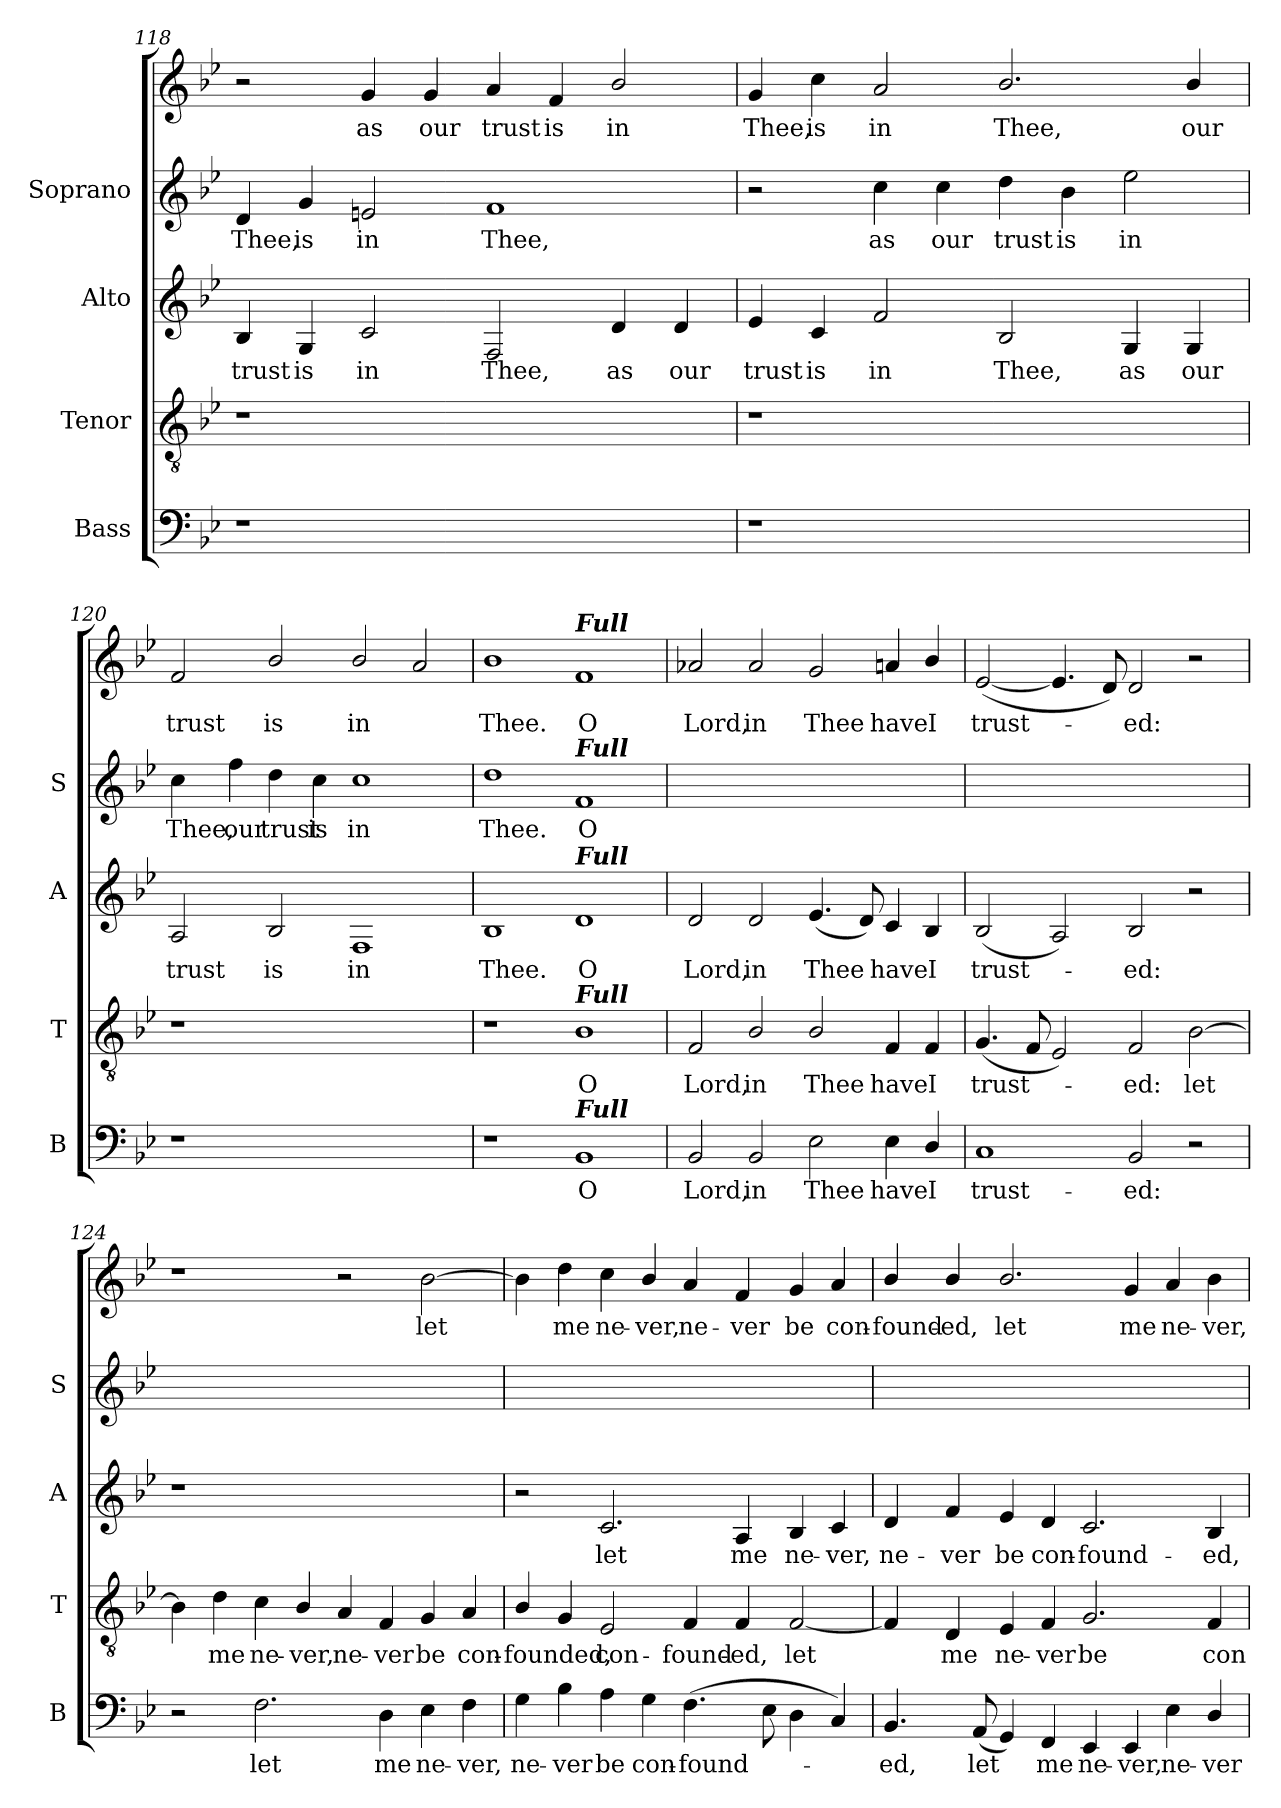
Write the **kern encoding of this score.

**kern	**text	**kern	**text	**kern	**text	**kern	**text	**kern	**text
*part4	*part4	*part3	*part3	*part2	*part2	*part1	*part1	*part1	*part1
*staff5	*staff5	*staff4	*staff4	*staff3	*staff3	*staff2	*staff2	*staff1	*staff1
*I"Bass	*	*I"Tenor	*	*I"Alto	*	*I"Soprano	*	*	*
*I'B	*	*I'T	*	*I'A	*	*I'S	*	*	*
!!LO:PB:g=z
*clefF4	*	*clefGv2	*	*clefG2	*	*clefG2	*	*clefG2	*
*k[b-e-]	*	*k[b-e-]	*	*k[b-e-]	*	*k[b-e-]	*	*k[b-e-]	*
*B-:	*	*B-:	*	*B-:	*	*B-:	*	*B-:	*
=118	=118	=118	=118	=118	=118	=118	=118	=118	=118
!	!	!	!	!	!LO:LY:b	!	!LO:LY:b	!	!
1r	.	1r	.	4B-/	trust	4d/	Thee,	2r	.
!	!	!	!	!	!LO:LY:b	!	!LO:LY:b	!	!
.	.	.	.	4G/	is	4g/	is	.	.
!	!	!	!	!	!LO:LY:b	!	!LO:LY:b	!	!LO:LY:b
.	.	.	.	2c/	in	2en/	in	4g/	as
!	!	!	!	!	!	!	!	!	!LO:LY:b
.	.	.	.	.	.	.	.	4g/	our
!	!	!	!	!	!LO:LY:b	!	!LO:LY:b	!	!LO:LY:b
1ryy	.	1ryy	.	2F/	Thee,	1f	Thee,	4a/	trust
!	!	!	!	!	!	!	!	!	!LO:LY:b
.	.	.	.	.	.	.	.	4f/	is
!	!	!	!	!	!LO:LY:b	!	!	!	!LO:LY:b
.	.	.	.	4d/	as	.	.	2b-/	in
!	!	!	!	!	!LO:LY:b	!	!	!	!
.	.	.	.	4d/	our	.	.	.	.
=119	=119	=119	=119	=119	=119	=119	=119	=119	=119
!	!	!	!	!	!LO:LY:b	!	!	!	!LO:LY:b
1r	.	1r	.	4e-/	trust	2r	.	4g/	Thee,
!	!	!	!	!	!LO:LY:b	!	!	!	!LO:LY:b
.	.	.	.	4c/	is	.	.	4cc\	is
!	!	!	!	!	!LO:LY:b	!	!LO:LY:b	!	!LO:LY:b
.	.	.	.	2f/	in	4cc\	as	2a/	in
!	!	!	!	!	!	!	!LO:LY:b	!	!
.	.	.	.	.	.	4cc\	our	.	.
!	!	!	!	!	!LO:LY:b	!	!LO:LY:b	!	!LO:LY:b
1ryy	.	1ryy	.	2B-/	Thee,	4dd\	trust	2.b-/	Thee,
!	!	!	!	!	!	!	!LO:LY:b	!	!
.	.	.	.	.	.	4b-\	is	.	.
!	!	!	!	!	!LO:LY:b	!	!LO:LY:b	!	!
.	.	.	.	4G/	as	2ee-\	in	.	.
!	!	!	!	!	!LO:LY:b	!	!	!	!LO:LY:b
.	.	.	.	4G/	our	.	.	4b-/	our
=120	=120	=120	=120	=120	=120	=120	=120	=120	=120
!	!	!	!	!	!LO:LY:b	!	!LO:LY:b	!	!LO:LY:b
1r	.	1r	.	2A/	trust	4cc\	Thee,	2f/	trust
!	!	!	!	!	!	!	!LO:LY:b	!	!
.	.	.	.	.	.	4ff\	our	.	.
!	!	!	!	!	!LO:LY:b	!	!LO:LY:b	!	!LO:LY:b
.	.	.	.	2B-/	is	4dd\	trust	2b-/	is
!	!	!	!	!	!	!	!LO:LY:b	!	!
.	.	.	.	.	.	4cc\	is	.	.
!	!	!	!	!	!LO:LY:b	!	!LO:LY:b	!	!LO:LY:b
1ryy	.	1ryy	.	1F	in	1cc	in	2b-/	in
.	.	.	.	.	.	.	.	2a/	.
=121	=121	=121	=121	=121	=121	=121	=121	=121	=121
!	!	!	!	!	!LO:LY:b	!	!LO:LY:b	!	!LO:LY:b
1r	.	1r	.	1B-	Thee.	1dd	Thee.	1b-	Thee.
!	!	!	!	!	!	!	!	!LO:TX:a:Bi:t=Full	!
!	!	!	!	!	!	!LO:TX:a:Bi:t=Full	!	!	!
!	!	!	!	!LO:TX:a:Bi:t=Full	!	!	!	!	!
!	!	!LO:TX:a:Bi:t=Full	!	!	!	!	!	!	!
!LO:TX:a:Bi:t=Full	!	!	!	!	!	!	!	!	!
!	!LO:LY:b	!	!LO:LY:b	!	!LO:LY:b	!	!LO:LY:b	!	!LO:LY:b
1BB-	O	1B-	O	1d	O	1f	O	1f	O
!!LO:LB:g=z
=122	=122	=122	=122	=122	=122	=122	=122	=122	=122
!	!LO:LY:b	!	!LO:LY:b	!	!LO:LY:b	!	!	!	!LO:LY:b
2BB-/	Lord,	2F/	Lord,	2d/	Lord,	0ryy	.	2a-X/	Lord,
!	!LO:LY:b	!	!LO:LY:b	!	!LO:LY:b	!	!	!	!LO:LY:b
2BB-/	in	2B-/	in	2d/	in	.	.	2a-/	in
!	!LO:LY:b	!	!LO:LY:b	!	!LO:LY:b	!	!	!	!LO:LY:b
2E-\	Thee	2B-/	Thee	(<4.e-/	Thee	.	.	2g/	Thee
.	.	.	.	8d/)	.	.	.	.	.
!	!LO:LY:b	!	!LO:LY:b	!	!LO:LY:b	!	!	!	!LO:LY:b
4E-\	have	4F/	have	4c/	have	.	.	4an/	have
!	!LO:LY:b	!	!LO:LY:b	!	!LO:LY:b	!	!	!	!LO:LY:b
4D/	I	4F/	I	4B-/	I	.	.	4b-/	I
=123	=123	=123	=123	=123	=123	=123	=123	=123	=123
!	!LO:LY:b	!	!LO:LY:b	!	!LO:LY:b	!	!	!	!LO:LY:b
1C	trust-	(<4.G/	trust-	(<2B-/	trust-	0ryy	.	(<[2e-/	trust-
.	.	8F/	.	.	.	.	.	.	.
.	.	2E-/)	.	2A/)	.	.	.	4.e-/]	.
.	.	.	.	.	.	.	.	8d/)	.
!	!LO:LY:b	!	!LO:LY:b	!	!LO:LY:b	!	!	!	!LO:LY:b
2BB-/	-ed:	2F/	ed:	2B-/	ed:	.	.	2d/	ed:
!	!	!	!LO:LY:b	!	!	!	!	!	!
2r	.	[2B-\	let	2r	.	.	.	2r	.
=124	=124	=124	=124	=124	=124	=124	=124	=124	=124
2r	.	4B-\]	.	1r	.	0ryy	.	1r	.
!	!	!	!LO:LY:b	!	!	!	!	!	!
.	.	4d\	me	.	.	.	.	.	.
!	!LO:LY:b	!	!LO:LY:b	!	!	!	!	!	!
2.F\	let	4c\	ne-	.	.	.	.	.	.
!	!	!	!LO:LY:b	!	!	!	!	!	!
.	.	4B-/	-ver,	.	.	.	.	.	.
!	!	!	!LO:LY:b	!	!	!	!	!	!
.	.	4A/	ne-	1ryy	.	.	.	2r	.
!	!LO:LY:b	!	!LO:LY:b	!	!	!	!	!	!
4D\	me	4F/	-ver	.	.	.	.	.	.
!	!LO:LY:b	!	!LO:LY:b	!	!	!	!	!	!LO:LY:b
4E-\	ne-	4G/	be	.	.	.	.	[2b-\	let
!	!LO:LY:b	!	!LO:LY:b	!	!	!	!	!	!
4F\	-ver,	4A/	con-	.	.	.	.	.	.
!!LO:PB:g=z
=125	=125	=125	=125	=125	=125	=125	=125	=125	=125
!	!LO:LY:b	!	!LO:LY:b	!	!	!	!	!	!
4G\	ne-	4B-/	-founded,	2r	.	0ryy	.	4b-\]	.
!	!LO:LY:b	!	!	!	!	!	!	!	!LO:LY:b
4B-\	-ver	4G/	.	.	.	.	.	4dd\	me
!	!LO:LY:b	!	!LO:LY:b	!	!LO:LY:b	!	!	!	!LO:LY:b
4A\	be	2E-/	con-	2.c/	let	.	.	4cc\	ne-
!	!LO:LY:b	!	!	!	!	!	!	!	!LO:LY:b
4G\	con-	.	.	.	.	.	.	4b-/	-ver,
!	!LO:LY:b	!	!LO:LY:b	!	!	!	!	!	!LO:LY:b
(>4.F\	-found-	4F/	-found-	.	.	.	.	4a/	ne-
!	!	!	!LO:LY:b	!	!LO:LY:b	!	!	!	!LO:LY:b
.	.	4F/	-ed,	4A/	me	.	.	4f/	-ver
8E-\	.	.	.	.	.	.	.	.	.
!	!	!	!LO:LY:b	!	!LO:LY:b	!	!	!	!LO:LY:b
4D\	.	[2F/	let	4B-/	ne-	.	.	4g/	be
!	!	!	!	!	!LO:LY:b	!	!	!	!LO:LY:b
4C/)	.	.	.	4c/	-ver,	.	.	4a/	con-
=126	=126	=126	=126	=126	=126	=126	=126	=126	=126
!	!LO:LY:b	!	!	!	!LO:LY:b	!	!	!	!LO:LY:b
4.BB-/	ed,	4F/]	.	4d/	ne-	0ryy	.	4b-/	-found-
!	!	!	!LO:LY:b	!	!LO:LY:b	!	!	!	!LO:LY:b
.	.	4D/	me	4f/	-ver	.	.	4b-/	-ed,
!	!LO:LY:b	!	!	!	!	!	!	!	!
(<8AA/	let	.	.	.	.	.	.	.	.
*	*	*	*	*	*	*	*	*MM176	*
!	!	!	!LO:LY:b	!	!LO:LY:b	!	!	!	!LO:LY:b
4GG/)	.	4E-/	ne-	4e-/	be	.	.	2.b-/	let
!	!LO:LY:b	!	!LO:LY:b	!	!LO:LY:b	!	!	!	!
4FF/	me	4F/	-ver	4d/	con-	.	.	.	.
!	!LO:LY:b	!	!LO:LY:b	!	!LO:LY:b	!	!	!	!
4EE-/	ne-	2.G/	be	2.c/	-found-	.	.	.	.
*	*	*	*	*	*	*	*	*MM171	*
!	!LO:LY:b	!	!	!	!	!	!	!	!LO:LY:b
4EE-/	-ver,	.	.	.	.	.	.	4g/	me
*	*	*	*	*	*	*	*	*MM169	*
!	!LO:LY:b	!	!	!	!	!	!	!	!LO:LY:b
4E-\	ne-	.	.	.	.	.	.	4a/	ne-
*	*	*	*	*	*	*	*	*MM167	*
!	!LO:LY:b	!	!LO:LY:b	!	!LO:LY:b	!	!	!	!LO:LY:b
4D/	-ver	4F/	con-	4B-/	-ed,	.	.	4b-\	-ver,
=	=	=	=	=	=	=	=	=	=
*-	*-	*-	*-	*-	*-	*-	*-	*-	*-
